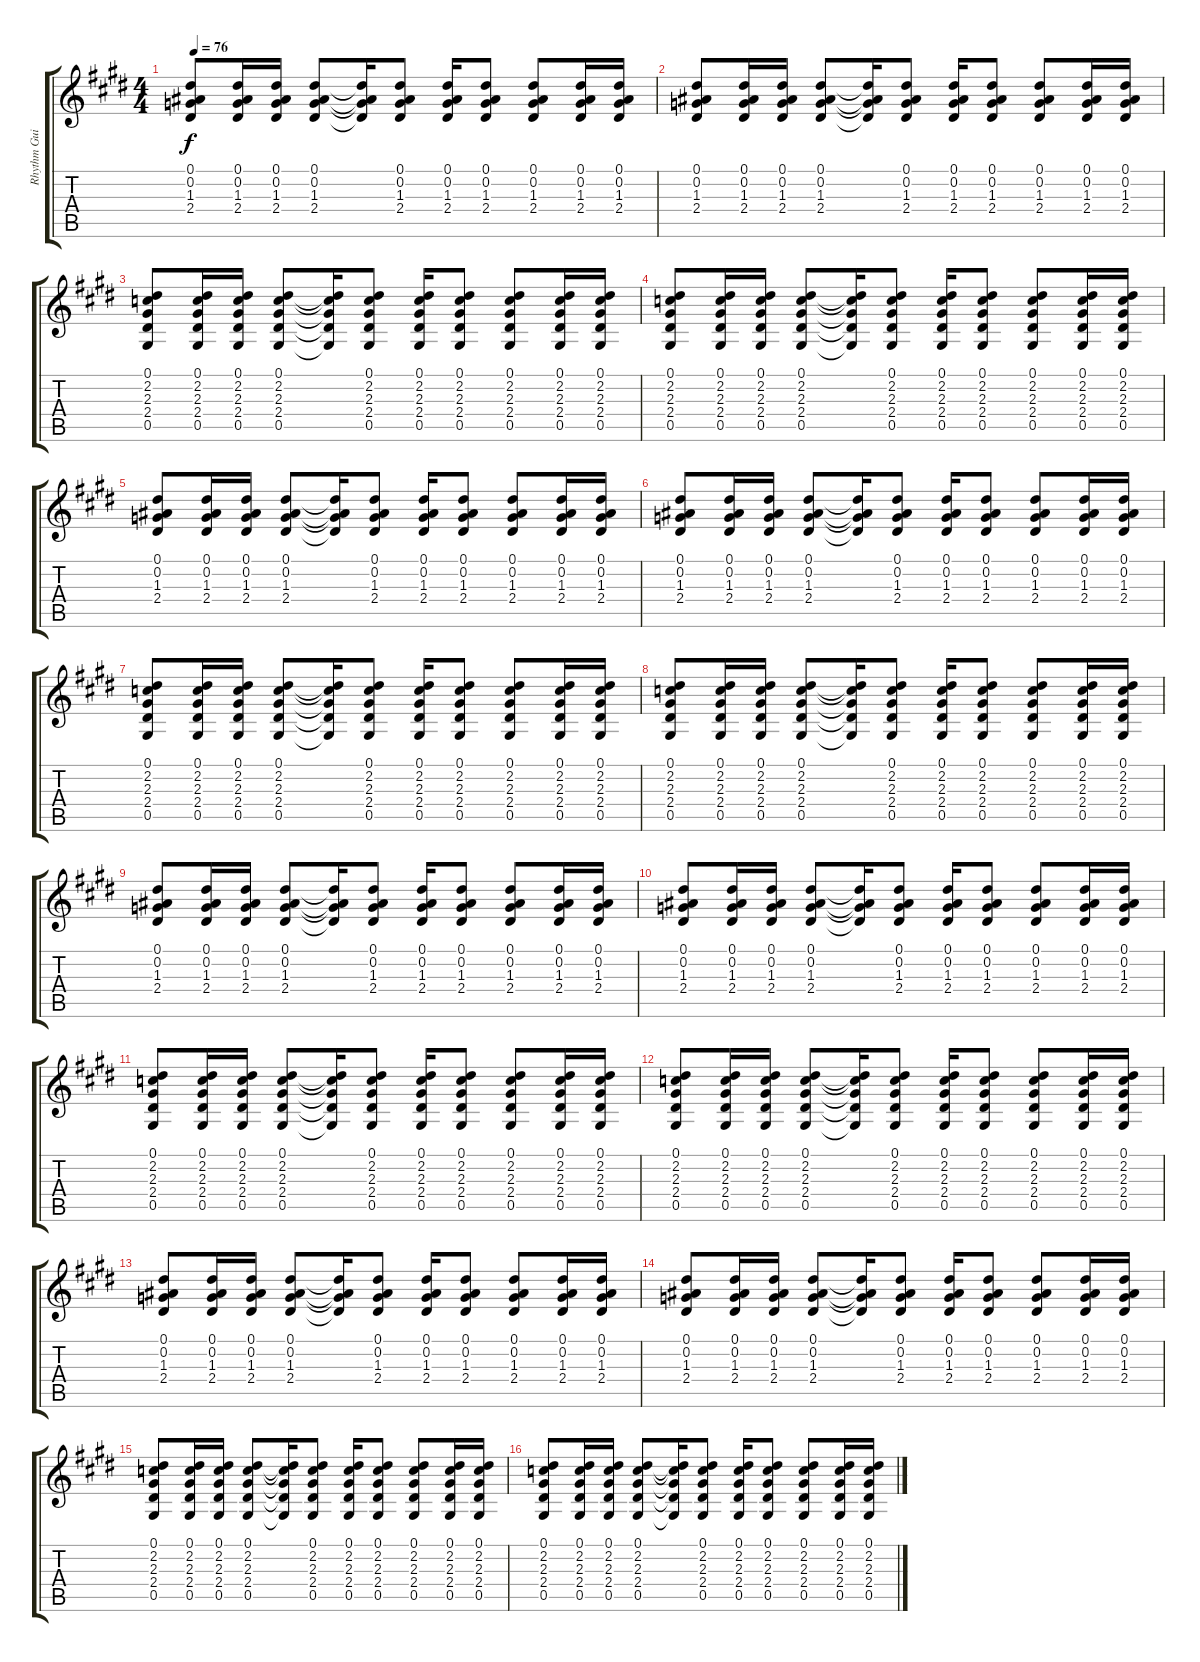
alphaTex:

\track ("Rhythm Guitar" "Rhythm Gui") {instrument overdrivenguitar}
\staff {score tabs}
\tuning (Eb4 Bb3 Gb3 Db3 Ab2 Eb2) {hide}
\ts (4 4)
\tempo 76
\clef g2
\ks e
(0.1 0.2 1.3 2.4).8{dy f} (0.1 0.2 1.3 2.4).16 (0.1 0.2 1.3 2.4).16 (0.1 0.2 1.3 2.4).8 (0.1{t} 0.2{t} 1.3{t} 2.4{t}).16 (0.1 0.2 1.3 2.4).8 (0.1 0.2 1.3 2.4).16 (0.1 0.2 1.3 2.4).8 (0.1 0.2 1.3 2.4).8 (0.1 0.2 1.3 2.4).16 (0.1 0.2 1.3 2.4).16 |
(0.1 0.2 1.3 2.4).8 (0.1 0.2 1.3 2.4).16 (0.1 0.2 1.3 2.4).16 (0.1 0.2 1.3 2.4).8 (0.1{t} 0.2{t} 1.3{t} 2.4{t}).16 (0.1 0.2 1.3 2.4).8 (0.1 0.2 1.3 2.4).16 (0.1 0.2 1.3 2.4).8 (0.1 0.2 1.3 2.4).8 (0.1 0.2 1.3 2.4).16 (0.1 0.2 1.3 2.4).16 |
(0.1 2.2 2.3 2.4 0.5).8{volume 7 instrument overdrivenguitar} (0.1 2.2 2.3 2.4 0.5).16 (0.1 2.2 2.3 2.4 0.5).16 (0.1 2.2 2.3 2.4 0.5).8 (0.1{t} 2.2{t} 2.3{t} 2.4{t} 0.5{t}).16 (0.1 2.2 2.3 2.4 0.5).8 (0.1 2.2 2.3 2.4 0.5).16 (0.1 2.2 2.3 2.4 0.5).8 (0.1 2.2 2.3 2.4 0.5).8 (0.1 2.2 2.3 2.4 0.5).16 (0.1 2.2 2.3 2.4 0.5).16 |
(0.1 2.2 2.3 2.4 0.5).8{volume 7 instrument overdrivenguitar} (0.1 2.2 2.3 2.4 0.5).16 (0.1 2.2 2.3 2.4 0.5).16 (0.1 2.2 2.3 2.4 0.5).8 (0.1{t} 2.2{t} 2.3{t} 2.4{t} 0.5{t}).16 (0.1 2.2 2.3 2.4 0.5).8 (0.1 2.2 2.3 2.4 0.5).16 (0.1 2.2 2.3 2.4 0.5).8 (0.1 2.2 2.3 2.4 0.5).8 (0.1 2.2 2.3 2.4 0.5).16 (0.1 2.2 2.3 2.4 0.5).16 |
(0.1 0.2 1.3 2.4).8 (0.1 0.2 1.3 2.4).16 (0.1 0.2 1.3 2.4).16 (0.1 0.2 1.3 2.4).8 (0.1{t} 0.2{t} 1.3{t} 2.4{t}).16 (0.1 0.2 1.3 2.4).8 (0.1 0.2 1.3 2.4).16 (0.1 0.2 1.3 2.4).8 (0.1 0.2 1.3 2.4).8 (0.1 0.2 1.3 2.4).16 (0.1 0.2 1.3 2.4).16 |
(0.1 0.2 1.3 2.4).8 (0.1 0.2 1.3 2.4).16 (0.1 0.2 1.3 2.4).16 (0.1 0.2 1.3 2.4).8 (0.1{t} 0.2{t} 1.3{t} 2.4{t}).16 (0.1 0.2 1.3 2.4).8 (0.1 0.2 1.3 2.4).16 (0.1 0.2 1.3 2.4).8 (0.1 0.2 1.3 2.4).8 (0.1 0.2 1.3 2.4).16 (0.1 0.2 1.3 2.4).16 |
(0.1 2.2 2.3 2.4 0.5).8{volume 7 instrument overdrivenguitar} (0.1 2.2 2.3 2.4 0.5).16 (0.1 2.2 2.3 2.4 0.5).16 (0.1 2.2 2.3 2.4 0.5).8 (0.1{t} 2.2{t} 2.3{t} 2.4{t} 0.5{t}).16 (0.1 2.2 2.3 2.4 0.5).8 (0.1 2.2 2.3 2.4 0.5).16 (0.1 2.2 2.3 2.4 0.5).8 (0.1 2.2 2.3 2.4 0.5).8 (0.1 2.2 2.3 2.4 0.5).16 (0.1 2.2 2.3 2.4 0.5).16 |
(0.1 2.2 2.3 2.4 0.5).8{volume 7 instrument overdrivenguitar} (0.1 2.2 2.3 2.4 0.5).16 (0.1 2.2 2.3 2.4 0.5).16 (0.1 2.2 2.3 2.4 0.5).8 (0.1{t} 2.2{t} 2.3{t} 2.4{t} 0.5{t}).16 (0.1 2.2 2.3 2.4 0.5).8 (0.1 2.2 2.3 2.4 0.5).16 (0.1 2.2 2.3 2.4 0.5).8 (0.1 2.2 2.3 2.4 0.5).8 (0.1 2.2 2.3 2.4 0.5).16 (0.1 2.2 2.3 2.4 0.5).16 |
(0.1 0.2 1.3 2.4).8 (0.1 0.2 1.3 2.4).16 (0.1 0.2 1.3 2.4).16 (0.1 0.2 1.3 2.4).8 (0.1{t} 0.2{t} 1.3{t} 2.4{t}).16 (0.1 0.2 1.3 2.4).8 (0.1 0.2 1.3 2.4).16 (0.1 0.2 1.3 2.4).8 (0.1 0.2 1.3 2.4).8 (0.1 0.2 1.3 2.4).16 (0.1 0.2 1.3 2.4).16 |
(0.1 0.2 1.3 2.4).8 (0.1 0.2 1.3 2.4).16 (0.1 0.2 1.3 2.4).16 (0.1 0.2 1.3 2.4).8 (0.1{t} 0.2{t} 1.3{t} 2.4{t}).16 (0.1 0.2 1.3 2.4).8 (0.1 0.2 1.3 2.4).16 (0.1 0.2 1.3 2.4).8 (0.1 0.2 1.3 2.4).8 (0.1 0.2 1.3 2.4).16 (0.1 0.2 1.3 2.4).16 |
(0.1 2.2 2.3 2.4 0.5).8{volume 7 instrument overdrivenguitar} (0.1 2.2 2.3 2.4 0.5).16 (0.1 2.2 2.3 2.4 0.5).16 (0.1 2.2 2.3 2.4 0.5).8 (0.1{t} 2.2{t} 2.3{t} 2.4{t} 0.5{t}).16 (0.1 2.2 2.3 2.4 0.5).8 (0.1 2.2 2.3 2.4 0.5).16 (0.1 2.2 2.3 2.4 0.5).8 (0.1 2.2 2.3 2.4 0.5).8 (0.1 2.2 2.3 2.4 0.5).16 (0.1 2.2 2.3 2.4 0.5).16 |
(0.1 2.2 2.3 2.4 0.5).8{volume 7 instrument overdrivenguitar} (0.1 2.2 2.3 2.4 0.5).16 (0.1 2.2 2.3 2.4 0.5).16 (0.1 2.2 2.3 2.4 0.5).8 (0.1{t} 2.2{t} 2.3{t} 2.4{t} 0.5{t}).16 (0.1 2.2 2.3 2.4 0.5).8 (0.1 2.2 2.3 2.4 0.5).16 (0.1 2.2 2.3 2.4 0.5).8 (0.1 2.2 2.3 2.4 0.5).8 (0.1 2.2 2.3 2.4 0.5).16 (0.1 2.2 2.3 2.4 0.5).16 |
(0.1 0.2 1.3 2.4).8 (0.1 0.2 1.3 2.4).16 (0.1 0.2 1.3 2.4).16 (0.1 0.2 1.3 2.4).8 (0.1{t} 0.2{t} 1.3{t} 2.4{t}).16 (0.1 0.2 1.3 2.4).8 (0.1 0.2 1.3 2.4).16 (0.1 0.2 1.3 2.4).8 (0.1 0.2 1.3 2.4).8 (0.1 0.2 1.3 2.4).16 (0.1 0.2 1.3 2.4).16 |
(0.1 0.2 1.3 2.4).8 (0.1 0.2 1.3 2.4).16 (0.1 0.2 1.3 2.4).16 (0.1 0.2 1.3 2.4).8 (0.1{t} 0.2{t} 1.3{t} 2.4{t}).16 (0.1 0.2 1.3 2.4).8 (0.1 0.2 1.3 2.4).16 (0.1 0.2 1.3 2.4).8 (0.1 0.2 1.3 2.4).8 (0.1 0.2 1.3 2.4).16 (0.1 0.2 1.3 2.4).16 |
(0.1 2.2 2.3 2.4 0.5).8{volume 7 instrument overdrivenguitar} (0.1 2.2 2.3 2.4 0.5).16 (0.1 2.2 2.3 2.4 0.5).16 (0.1 2.2 2.3 2.4 0.5).8 (0.1{t} 2.2{t} 2.3{t} 2.4{t} 0.5{t}).16 (0.1 2.2 2.3 2.4 0.5).8 (0.1 2.2 2.3 2.4 0.5).16 (0.1 2.2 2.3 2.4 0.5).8 (0.1 2.2 2.3 2.4 0.5).8 (0.1 2.2 2.3 2.4 0.5).16 (0.1 2.2 2.3 2.4 0.5).16 |
(0.1 2.2 2.3 2.4 0.5).8{volume 7 instrument overdrivenguitar} (0.1 2.2 2.3 2.4 0.5).16 (0.1 2.2 2.3 2.4 0.5).16 (0.1 2.2 2.3 2.4 0.5).8 (0.1{t} 2.2{t} 2.3{t} 2.4{t} 0.5{t}).16 (0.1 2.2 2.3 2.4 0.5).8 (0.1 2.2 2.3 2.4 0.5).16 (0.1 2.2 2.3 2.4 0.5).8 (0.1 2.2 2.3 2.4 0.5).8 (0.1 2.2 2.3 2.4 0.5).16 (0.1 2.2 2.3 2.4 0.5).16
